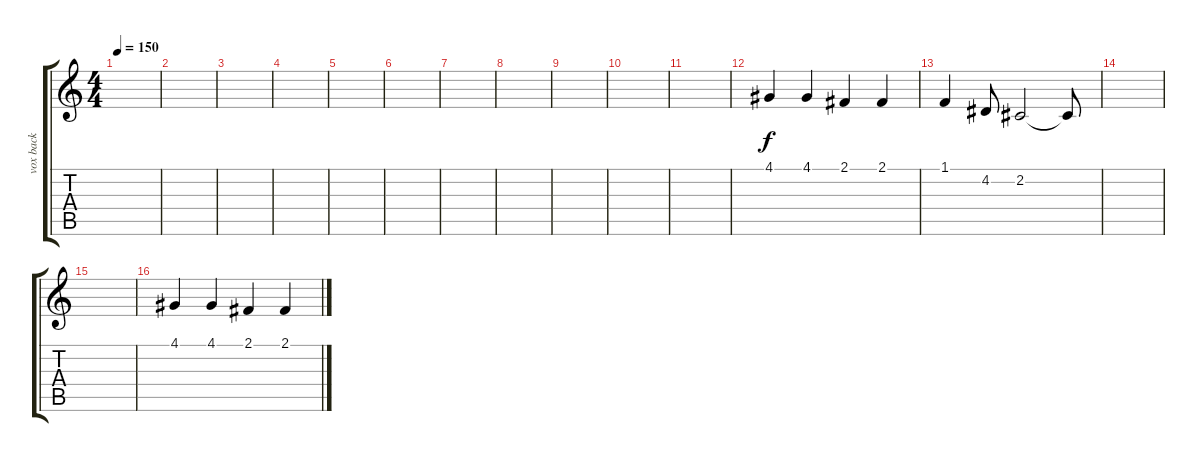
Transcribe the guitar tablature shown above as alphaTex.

\track ("vox back" "vox back") {instrument synthvoice}
\staff {score tabs}
\tuning (E4 B3 G3 D3 A2 E2) {hide}
\ts (4 4)
\tempo 150
\clef g2
\ks c
|
|
|
|
|
|
|
|
|
|
|
4.1.4 4.1.4 2.1.4 2.1.4 |
1.1.4 4.2.8 2.2.2 2.2{t}.8 |
|
|
4.1.4 4.1.4 2.1.4 2.1.4
